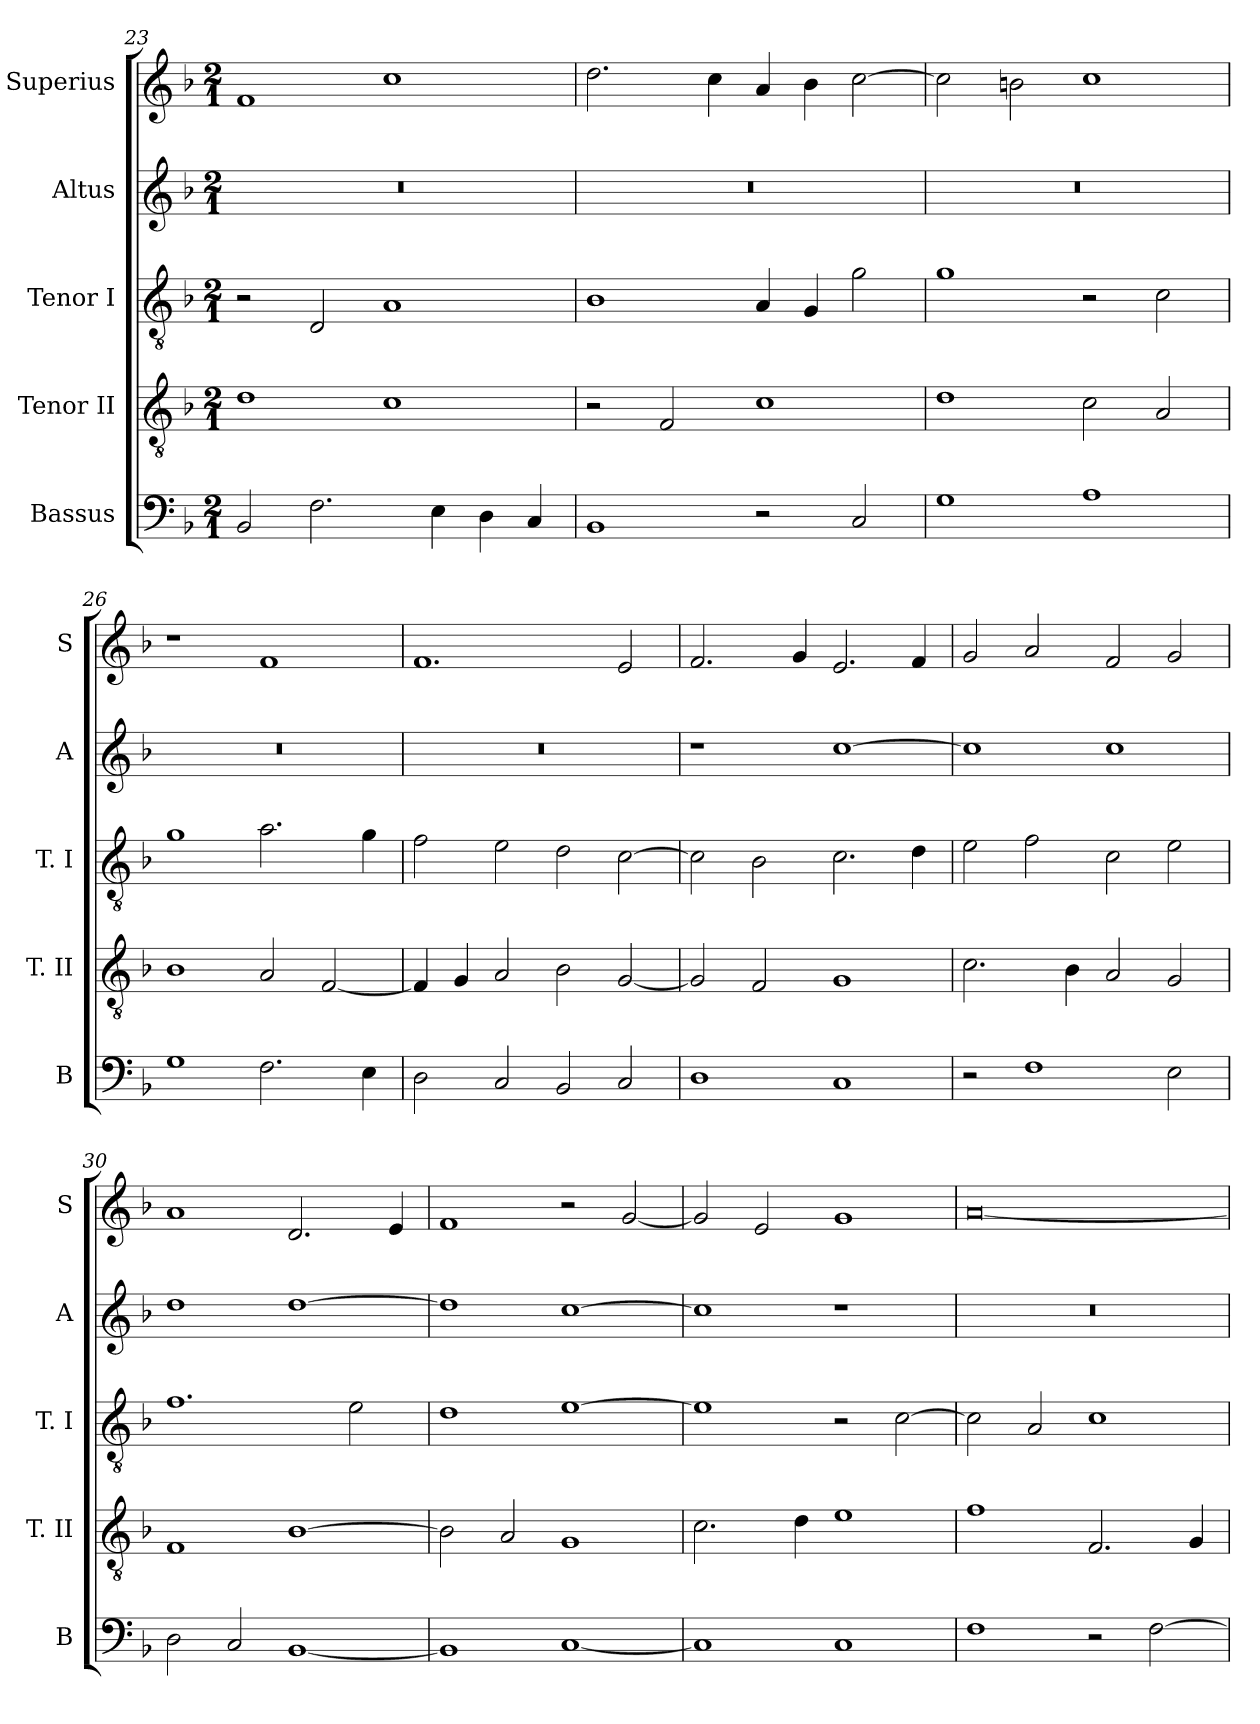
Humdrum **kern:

**kern	**kern	**kern	**kern	**kern
*part5	*part4	*part3	*part2	*part1
*staff5	*staff4	*staff3	*staff2	*staff1
*I"Bassus	*I"Tenor II	*I"Tenor I	*I"Altus	*I"Superius
*I'B	*I'T. II	*I'T. I	*I'A	*I'S
*clefF4	*clefGv2	*clefGv2	*clefG2	*clefG2
*k[b-]	*k[b-]	*k[b-]	*k[b-]	*k[b-]
*F:	*F:	*F:	*F:	*F:
*M2/1	*M2/1	*M2/1	*M2/1	*M2/1
=23	=23	=23	=23	=23
2BB-	1d	2r	0r	1f
2.F	.	2D	.	.
.	1c	1A	.	1cc
4E	.	.	.	.
4D	.	.	.	.
4C	.	.	.	.
=24	=24	=24	=24	=24
1BB-	2r	1B-	0r	2.dd
.	2F	.	.	.
.	.	.	.	4cc
2r	1c	4A	.	4a
.	.	4G	.	4b-
2C	.	2g	.	[2cc
=25	=25	=25	=25	=25
1G	1d	1g	0r	2cc]
.	.	.	.	2bn
1A	2c	2r	.	1cc
.	2A	2c	.	.
=26	=26	=26	=26	=26
1G	1B-	1g	0r	1r
2.F	2A	2.a	.	1f
.	[2F	.	.	.
4E	.	4g	.	.
=27	=27	=27	=27	=27
2D	4F]	2f	0r	1.f
.	4G	.	.	.
2C	2A	2e	.	.
2BB-	2B-	2d	.	.
2C	[2G	[2c	.	2e
=28	=28	=28	=28	=28
1D	2G]	2c]	1r	2.f
.	2F	2B-	.	.
.	.	.	.	4g
1C	1G	2.c	[1cc	2.e
.	.	4d	.	4f
=29	=29	=29	=29	=29
2r	2.c	2e	1cc]	2g
1F	.	2f	.	2a
.	4B-	.	.	.
.	2A	2c	1cc	2f
2E	2G	2e	.	2g
=30	=30	=30	=30	=30
2D	1F	1.f	1dd	1a
2C	.	.	.	.
[1BB-	[1B-	.	[1dd	2.d
.	.	2e	.	.
.	.	.	.	4e
=31	=31	=31	=31	=31
1BB-]	2B-]	1d	1dd]	1f
.	2A	.	.	.
[1C	1G	[1e	[1cc	2r
.	.	.	.	[2g
=32	=32	=32	=32	=32
1C]	2.c	1e]	1cc]	2g]
.	.	.	.	2e
.	4d	.	.	.
1C	1e	2r	1r	1g
.	.	[2c	.	.
=33	=33	=33	=33	=33
1F	1f	2c]	0r	[0a
.	.	2A	.	.
2r	2.F	1c	.	.
[2F	.	.	.	.
.	4G	.	.	.
=	=	=	=	=
*-	*-	*-	*-	*-
